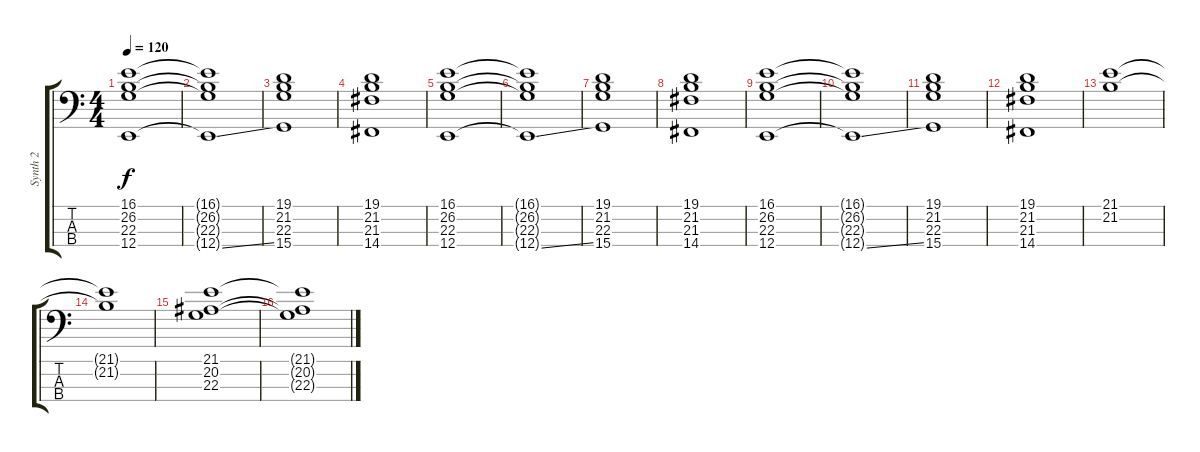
\track ("Synth 2" "Synth 2") {instrument synthstrings1}
\staff {score tabs}
\tuning (G2 D2 A1 E1) {hide}
\ts (4 4)
\tempo 120
\clef f4
\ks c
(16.1 26.2 22.3 12.4).1{dy f} |
(16.1{t} 26.2{t} 22.3{t} 12.4{ss t}).1 |
(19.1 21.2 22.3 15.4).1 |
(19.1 21.2 21.3 14.4).1 |
(16.1 26.2 22.3 12.4).1 |
(16.1{t} 26.2{t} 22.3{t} 12.4{ss t}).1 |
(19.1 21.2 22.3 15.4).1 |
(19.1 21.2 21.3 14.4).1 |
(16.1 26.2 22.3 12.4).1 |
(16.1{t} 26.2{t} 22.3{t} 12.4{ss t}).1 |
(19.1 21.2 22.3 15.4).1 |
(19.1 21.2 21.3 14.4).1 |
(21.1 21.2).1 |
(21.1{t} 21.2{t}).1 |
(21.1 20.2 22.3).1 |
(21.1{t} 20.2{t} 22.3{t}).1
